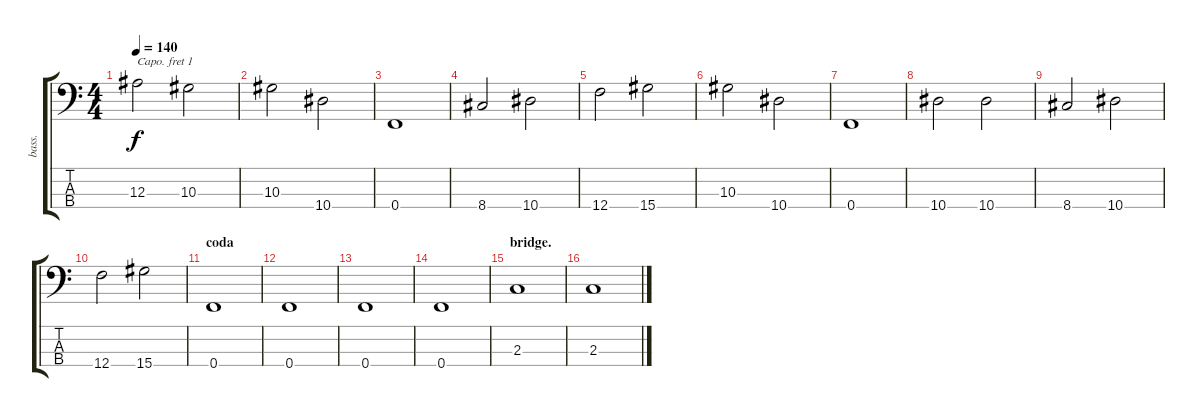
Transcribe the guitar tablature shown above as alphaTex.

\track ("bass." "bass.") {instrument electricbasspick}
\staff {score tabs}
\capo 1
\tuning (G2 D2 A1 E1) {hide}
\ts (4 4)
\tempo 140
\clef f4
\ks c
12.3.2{dy f} 10.3.2 |
10.3.2 10.4.2 |
0.4.1 |
8.4.2 10.4.2 |
12.4.2 15.4.2 |
10.3.2 10.4.2 |
0.4.1 |
10.4.2 10.4.2 |
8.4.2 10.4.2 |
12.4.2 15.4.2 |
\section ("" "coda")
0.4.1 |
0.4.1 |
0.4.1 |
0.4.1 |
\section ("" "bridge.")
2.3.1 |
2.3.1
